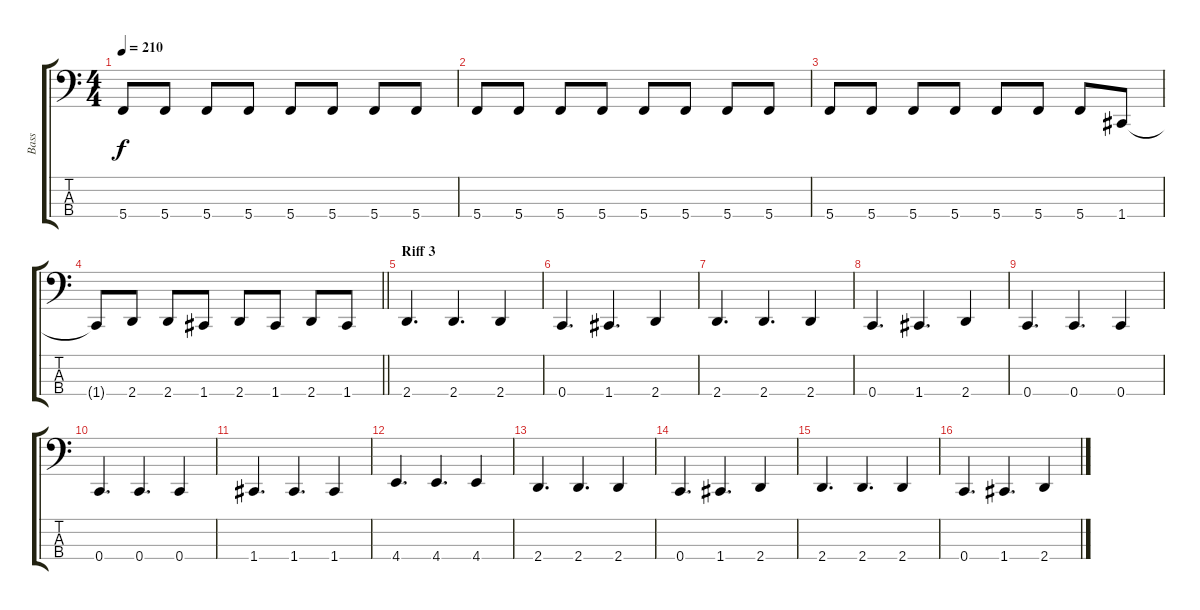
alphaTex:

\track ("Bass" "Bass") {instrument electricbassfinger}
\staff {score tabs}
\tuning (Eb2 Bb1 F1 C1) {hide}
\ts (4 4)
\tempo 210
\clef f4
\ks c
5.4.8{dy f} 5.4.8 5.4.8 5.4.8 5.4.8 5.4.8 5.4.8 5.4.8 |
5.4.8 5.4.8 5.4.8 5.4.8 5.4.8 5.4.8 5.4.8 5.4.8 |
5.4.8 5.4.8 5.4.8 5.4.8 5.4.8 5.4.8 5.4.8 1.4.8 |
\barLineRight lightlight
1.4{t}.8 2.4.8 2.4.8 1.4.8 2.4.8 1.4.8 2.4.8 1.4.8 |
\section ("" "Riff 3")
2.4.4{d} 2.4.4{d} 2.4.4 |
0.4.4{d} 1.4.4{d} 2.4.4 |
2.4.4{d} 2.4.4{d} 2.4.4 |
0.4.4{d} 1.4.4{d} 2.4.4 |
0.4.4{d} 0.4.4{d} 0.4.4 |
0.4.4{d} 0.4.4{d} 0.4.4 |
1.4.4{d} 1.4.4{d} 1.4.4 |
4.4.4{d} 4.4.4{d} 4.4.4 |
2.4.4{d} 2.4.4{d} 2.4.4 |
0.4.4{d} 1.4.4{d} 2.4.4 |
2.4.4{d} 2.4.4{d} 2.4.4 |
0.4.4{d} 1.4.4{d} 2.4.4
